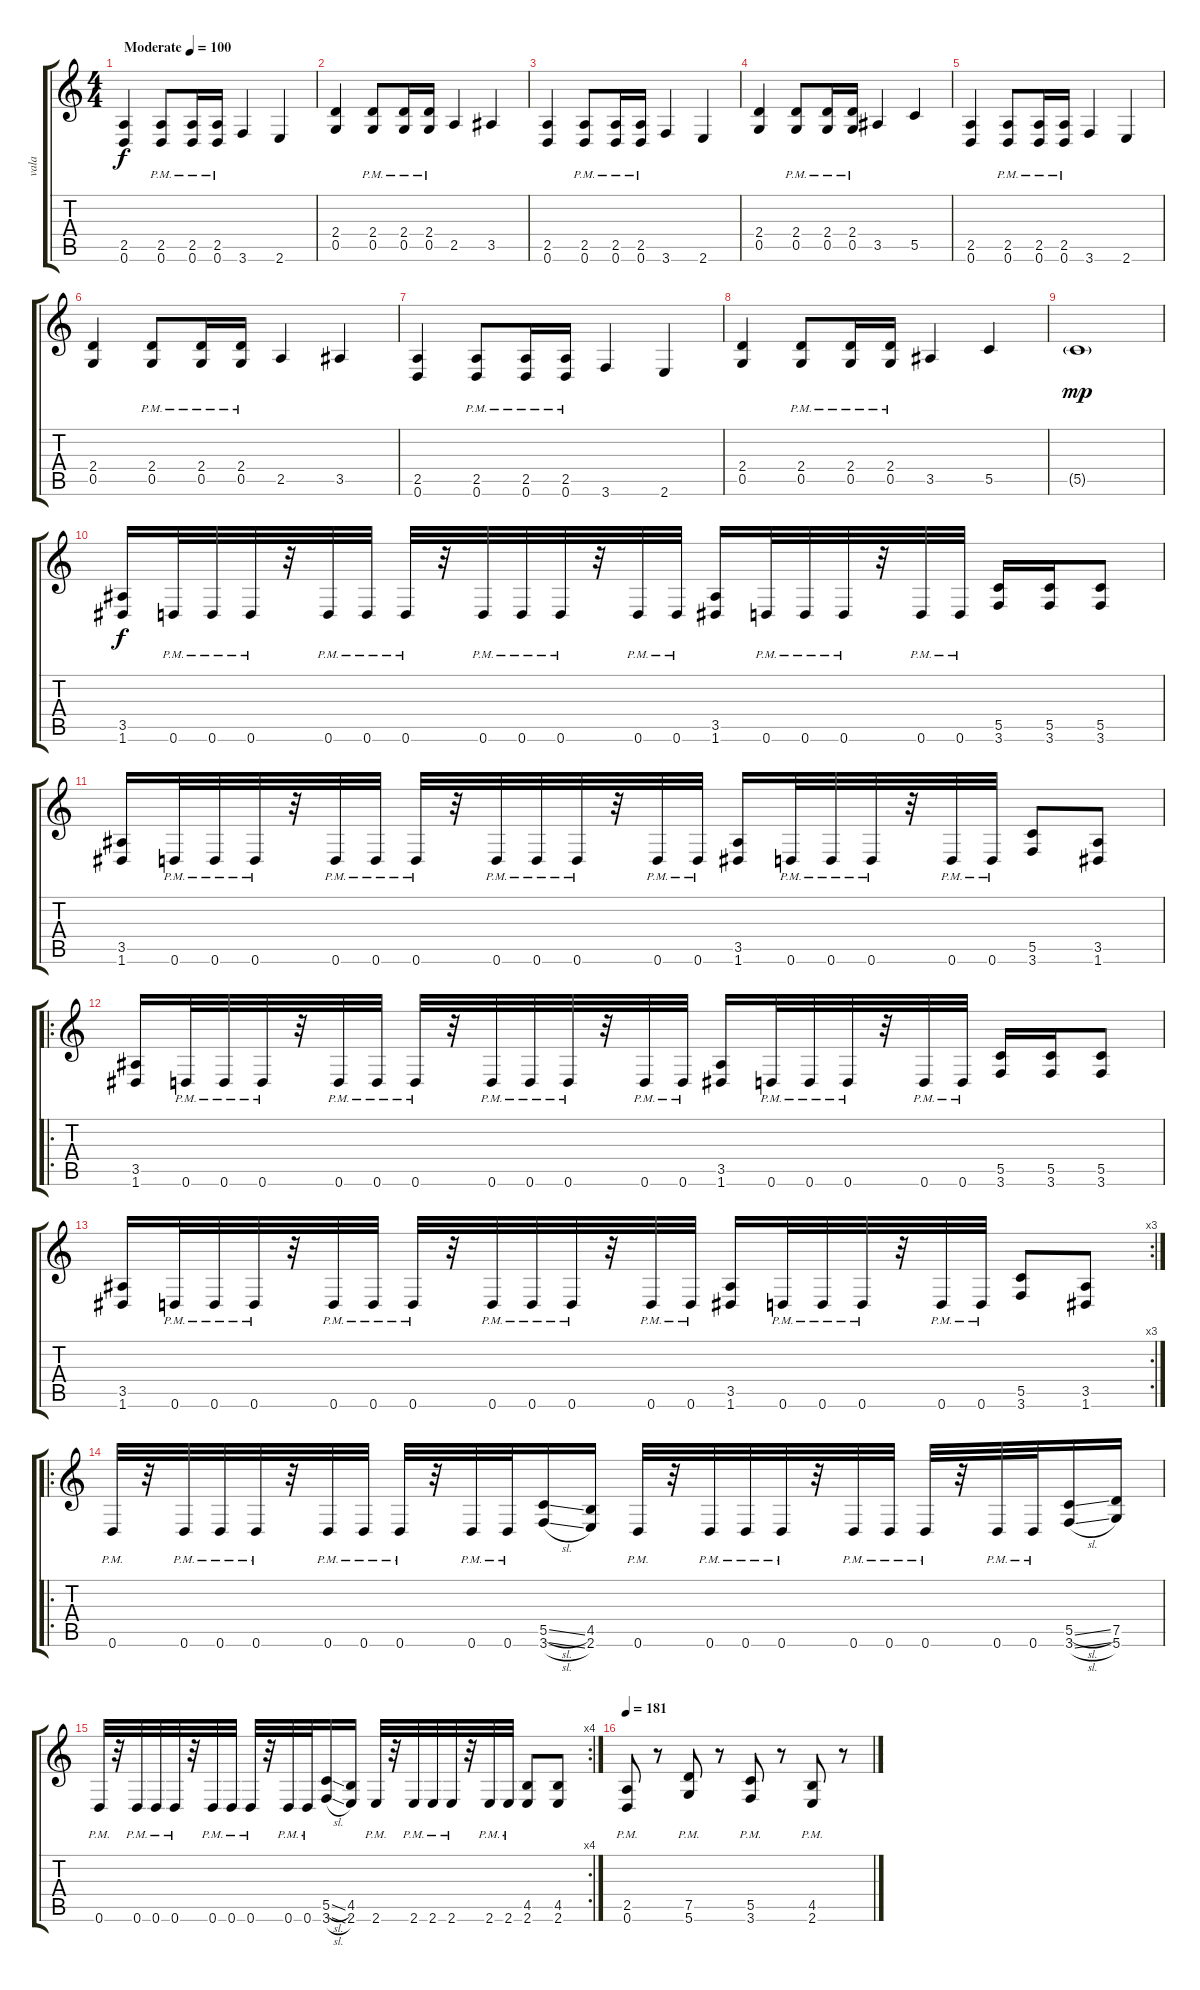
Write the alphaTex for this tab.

\track ("vala" "vala") {instrument distortionguitar}
\staff {score tabs}
\tuning (D4 A3 F3 C3 G2 D2) {hide}
\ts (4 4)
\tempo (100 "Moderate")
\clef g2
\ks c
(2.5 0.6).4{dy f instrument distortionguitar} (2.5{pm} 0.6{pm}).8 (2.5{pm} 0.6{pm}).16 (2.5{pm} 0.6{pm}).16 3.6.4 2.6.4 |
(2.4 0.5).4 (2.4{pm} 0.5{pm}).8 (2.4{pm} 0.5{pm}).16 (2.4{pm} 0.5{pm}).16 2.5.4 3.5.4 |
(2.5 0.6).4 (2.5{pm} 0.6{pm}).8 (2.5{pm} 0.6{pm}).16 (2.5{pm} 0.6{pm}).16 3.6.4 2.6.4 |
(2.4 0.5).4 (2.4{pm} 0.5{pm}).8 (2.4{pm} 0.5{pm}).16 (2.4{pm} 0.5{pm}).16 3.5.4 5.5.4 |
(2.5 0.6).4 (2.5{pm} 0.6{pm}).8 (2.5{pm} 0.6{pm}).16 (2.5{pm} 0.6{pm}).16 3.6.4 2.6.4 |
(2.4 0.5).4 (2.4{pm} 0.5{pm}).8 (2.4{pm} 0.5{pm}).16 (2.4{pm} 0.5{pm}).16 2.5.4 3.5.4 |
(2.5 0.6).4 (2.5{pm} 0.6{pm}).8 (2.5{pm} 0.6{pm}).16 (2.5{pm} 0.6{pm}).16 3.6.4 2.6.4 |
(2.4 0.5).4 (2.4{pm} 0.5{pm}).8 (2.4{pm} 0.5{pm}).16 (2.4{pm} 0.5{pm}).16 3.5.4 5.5.4 |
5.5{g}.1{dy mp} |
(3.5 1.6).16{dy f} 0.6{pm}.32 0.6{pm}.32 0.6{pm}.32 r.32 0.6{pm}.32 0.6{pm}.32 0.6{pm}.32 r.32 0.6{pm}.32 0.6{pm}.32 0.6{pm}.32 r.32 0.6{pm}.32 0.6{pm}.32 (3.5 1.6).16 0.6{pm}.32 0.6{pm}.32 0.6{pm}.32 r.32 0.6{pm}.32 0.6{pm}.32 (5.5 3.6).16 (5.5 3.6).16 (5.5 3.6).8 |
(3.5 1.6).16 0.6{pm}.32 0.6{pm}.32 0.6{pm}.32 r.32 0.6{pm}.32 0.6{pm}.32 0.6{pm}.32 r.32 0.6{pm}.32 0.6{pm}.32 0.6{pm}.32 r.32 0.6{pm}.32 0.6{pm}.32 (3.5 1.6).16 0.6{pm}.32 0.6{pm}.32 0.6{pm}.32 r.32 0.6{pm}.32 0.6{pm}.32 (5.5 3.6).8 (3.5 1.6).8 |
\ro
(3.5 1.6).16 0.6{pm}.32 0.6{pm}.32 0.6{pm}.32 r.32 0.6{pm}.32 0.6{pm}.32 0.6{pm}.32 r.32 0.6{pm}.32 0.6{pm}.32 0.6{pm}.32 r.32 0.6{pm}.32 0.6{pm}.32 (3.5 1.6).16 0.6{pm}.32 0.6{pm}.32 0.6{pm}.32 r.32 0.6{pm}.32 0.6{pm}.32 (5.5 3.6).16 (5.5 3.6).16 (5.5 3.6).8 |
\rc 3
(3.5 1.6).16 0.6{pm}.32 0.6{pm}.32 0.6{pm}.32 r.32 0.6{pm}.32 0.6{pm}.32 0.6{pm}.32 r.32 0.6{pm}.32 0.6{pm}.32 0.6{pm}.32 r.32 0.6{pm}.32 0.6{pm}.32 (3.5 1.6).16 0.6{pm}.32 0.6{pm}.32 0.6{pm}.32 r.32 0.6{pm}.32 0.6{pm}.32 (5.5 3.6).8 (3.5 1.6).8 |
\ro
0.6{pm}.32 r.32 0.6{pm}.32 0.6{pm}.32 0.6{pm}.32 r.32 0.6{pm}.32 0.6{pm}.32 0.6{pm}.32 r.32 0.6{pm}.32 0.6{pm}.32 (5.5{sl} 3.6{sl}).16 (4.5 2.6).16 0.6{pm}.32 r.32 0.6{pm}.32 0.6{pm}.32 0.6{pm}.32 r.32 0.6{pm}.32 0.6{pm}.32 0.6{pm}.32 r.32 0.6{pm}.32 0.6{pm}.32 (5.5{sl} 3.6{sl}).16 (7.5 5.6).16 |
\rc 4
0.6{pm}.32 r.32 0.6{pm}.32 0.6{pm}.32 0.6{pm}.32 r.32 0.6{pm}.32 0.6{pm}.32 0.6{pm}.32 r.32 0.6{pm}.32 0.6{pm}.32 (5.5{sl} 3.6{sl}).16 (4.5 2.6).16 2.6{pm}.32 r.32 2.6{pm}.32 2.6{pm}.32 2.6{pm}.32 r.32 2.6{pm}.32 2.6{pm}.32 (4.5 2.6).8 (4.5 2.6).8 |
\tempo 181
(2.5{pm} 0.6{pm}).8 r.8 (7.5{pm} 5.6{pm}).8 r.8 (5.5{pm} 3.6{pm}).8 r.8 (4.5{pm} 2.6{pm}).8 r.8
